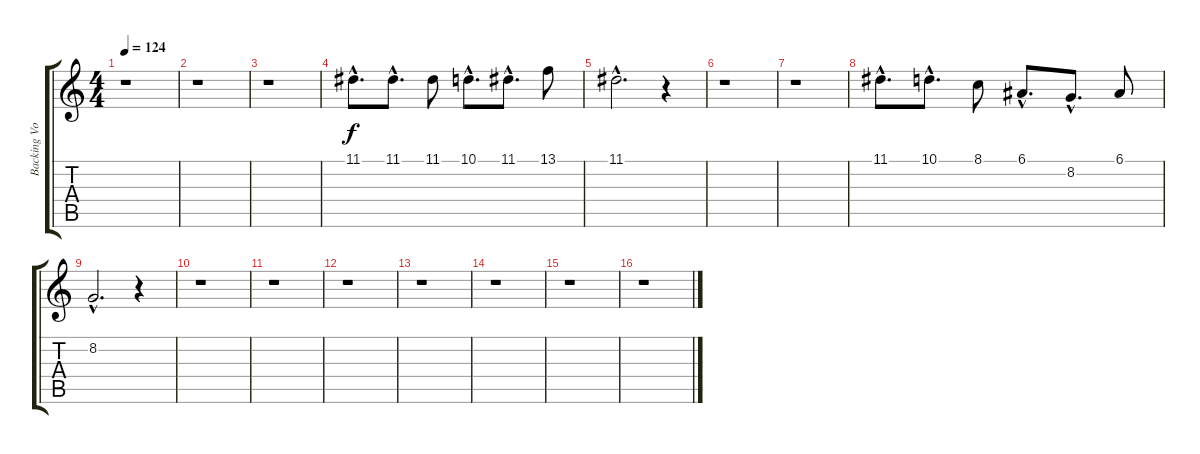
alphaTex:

\track ("Backing Vocals" "Backing Vo") {instrument lead6voice}
\staff {score tabs}
\tuning (E4 B3 G3 D3 A2 E2) {hide}
\ts (4 4)
\tempo 124
\clef g2
\ks c
r.1{dy f} |
r.1 |
r.1 |
11.1{hac}.8{d} 11.1{hac}.8{d} 11.1.8 10.1{hac}.8{d} 11.1{hac}.8{d} 13.1.8 |
11.1{hac}.2{d} r.4 |
r.1 |
r.1 |
11.1{hac}.8{d} 10.1{hac}.8{d} 8.1.8 6.1{hac}.8{d} 8.2{hac}.8{d} 6.1.8 |
8.2{hac}.2{d} r.4 |
r.1 |
r.1 |
r.1 |
r.1 |
r.1 |
r.1 |
r.1
